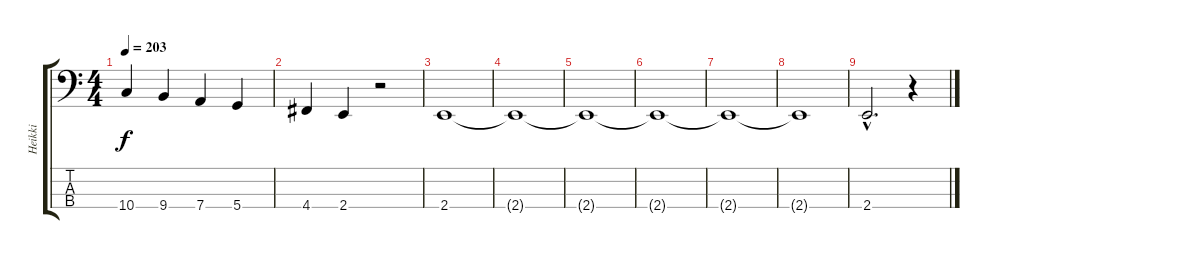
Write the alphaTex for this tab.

\track ("Heikki" "Heikki") {instrument electricbassfinger}
\staff {score tabs}
\tuning (G2 D2 A1 D1) {hide}
\ts (4 4)
\tempo 203
\clef f4
\ks c
10.4.4{dy f} 9.4.4 7.4.4 5.4.4 |
4.4.4 2.4.4 r.2 |
2.4.1 |
2.4{t}.1 |
2.4{t}.1 |
2.4{t}.1 |
2.4{t}.1 |
2.4{t}.1 |
2.4{hac}.2{d} r.4
